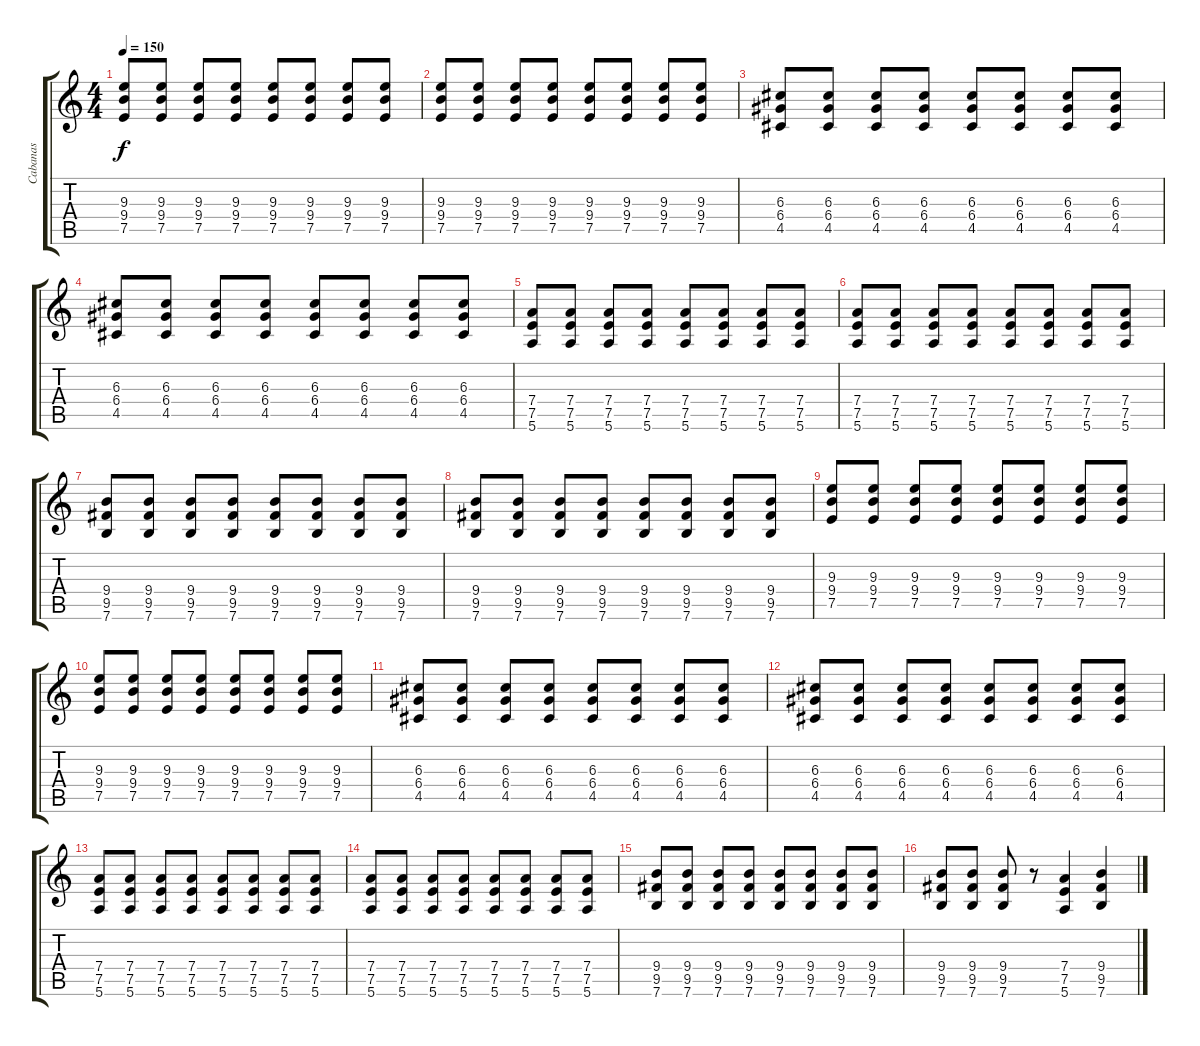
\track ("Cabanas" "Cabanas") {instrument overdrivenguitar}
\staff {score tabs}
\tuning (E4 B3 G3 D3 A2 E2) {hide}
\ts (4 4)
\tempo 150
\clef g2
\ks c
(9.3 9.4 7.5).8{dy f} (9.3 9.4 7.5).8 (9.3 9.4 7.5).8 (9.3 9.4 7.5).8 (9.3 9.4 7.5).8 (9.3 9.4 7.5).8 (9.3 9.4 7.5).8 (9.3 9.4 7.5).8 |
(9.3 9.4 7.5).8 (9.3 9.4 7.5).8 (9.3 9.4 7.5).8 (9.3 9.4 7.5).8 (9.3 9.4 7.5).8 (9.3 9.4 7.5).8 (9.3 9.4 7.5).8 (9.3 9.4 7.5).8 |
(6.3 6.4 4.5).8 (6.3 6.4 4.5).8 (6.3 6.4 4.5).8 (6.3 6.4 4.5).8 (6.3 6.4 4.5).8 (6.3 6.4 4.5).8 (6.3 6.4 4.5).8 (6.3 6.4 4.5).8 |
(6.3 6.4 4.5).8 (6.3 6.4 4.5).8 (6.3 6.4 4.5).8 (6.3 6.4 4.5).8 (6.3 6.4 4.5).8 (6.3 6.4 4.5).8 (6.3 6.4 4.5).8 (6.3 6.4 4.5).8 |
(7.4 7.5 5.6).8 (7.4 7.5 5.6).8 (7.4 7.5 5.6).8 (7.4 7.5 5.6).8 (7.4 7.5 5.6).8 (7.4 7.5 5.6).8 (7.4 7.5 5.6).8 (7.4 7.5 5.6).8 |
(7.4 7.5 5.6).8 (7.4 7.5 5.6).8 (7.4 7.5 5.6).8 (7.4 7.5 5.6).8 (7.4 7.5 5.6).8 (7.4 7.5 5.6).8 (7.4 7.5 5.6).8 (7.4 7.5 5.6).8 |
(9.4 9.5 7.6).8 (9.4 9.5 7.6).8 (9.4 9.5 7.6).8 (9.4 9.5 7.6).8 (9.4 9.5 7.6).8 (9.4 9.5 7.6).8 (9.4 9.5 7.6).8 (9.4 9.5 7.6).8 |
(9.4 9.5 7.6).8 (9.4 9.5 7.6).8 (9.4 9.5 7.6).8 (9.4 9.5 7.6).8 (9.4 9.5 7.6).8 (9.4 9.5 7.6).8 (9.4 9.5 7.6).8 (9.4 9.5 7.6).8 |
(9.3 9.4 7.5).8 (9.3 9.4 7.5).8 (9.3 9.4 7.5).8 (9.3 9.4 7.5).8 (9.3 9.4 7.5).8 (9.3 9.4 7.5).8 (9.3 9.4 7.5).8 (9.3 9.4 7.5).8 |
(9.3 9.4 7.5).8 (9.3 9.4 7.5).8 (9.3 9.4 7.5).8 (9.3 9.4 7.5).8 (9.3 9.4 7.5).8 (9.3 9.4 7.5).8 (9.3 9.4 7.5).8 (9.3 9.4 7.5).8 |
(6.3 6.4 4.5).8 (6.3 6.4 4.5).8 (6.3 6.4 4.5).8 (6.3 6.4 4.5).8 (6.3 6.4 4.5).8 (6.3 6.4 4.5).8 (6.3 6.4 4.5).8 (6.3 6.4 4.5).8 |
(6.3 6.4 4.5).8 (6.3 6.4 4.5).8 (6.3 6.4 4.5).8 (6.3 6.4 4.5).8 (6.3 6.4 4.5).8 (6.3 6.4 4.5).8 (6.3 6.4 4.5).8 (6.3 6.4 4.5).8 |
(7.4 7.5 5.6).8 (7.4 7.5 5.6).8 (7.4 7.5 5.6).8 (7.4 7.5 5.6).8 (7.4 7.5 5.6).8 (7.4 7.5 5.6).8 (7.4 7.5 5.6).8 (7.4 7.5 5.6).8 |
(7.4 7.5 5.6).8 (7.4 7.5 5.6).8 (7.4 7.5 5.6).8 (7.4 7.5 5.6).8 (7.4 7.5 5.6).8 (7.4 7.5 5.6).8 (7.4 7.5 5.6).8 (7.4 7.5 5.6).8 |
(9.4 9.5 7.6).8 (9.4 9.5 7.6).8 (9.4 9.5 7.6).8 (9.4 9.5 7.6).8 (9.4 9.5 7.6).8 (9.4 9.5 7.6).8 (9.4 9.5 7.6).8 (9.4 9.5 7.6).8 |
(9.4 9.5 7.6).8 (9.4 9.5 7.6).8 (9.4 9.5 7.6).8 r.8 (7.4 7.5 5.6).4 (9.4 9.5 7.6).4
